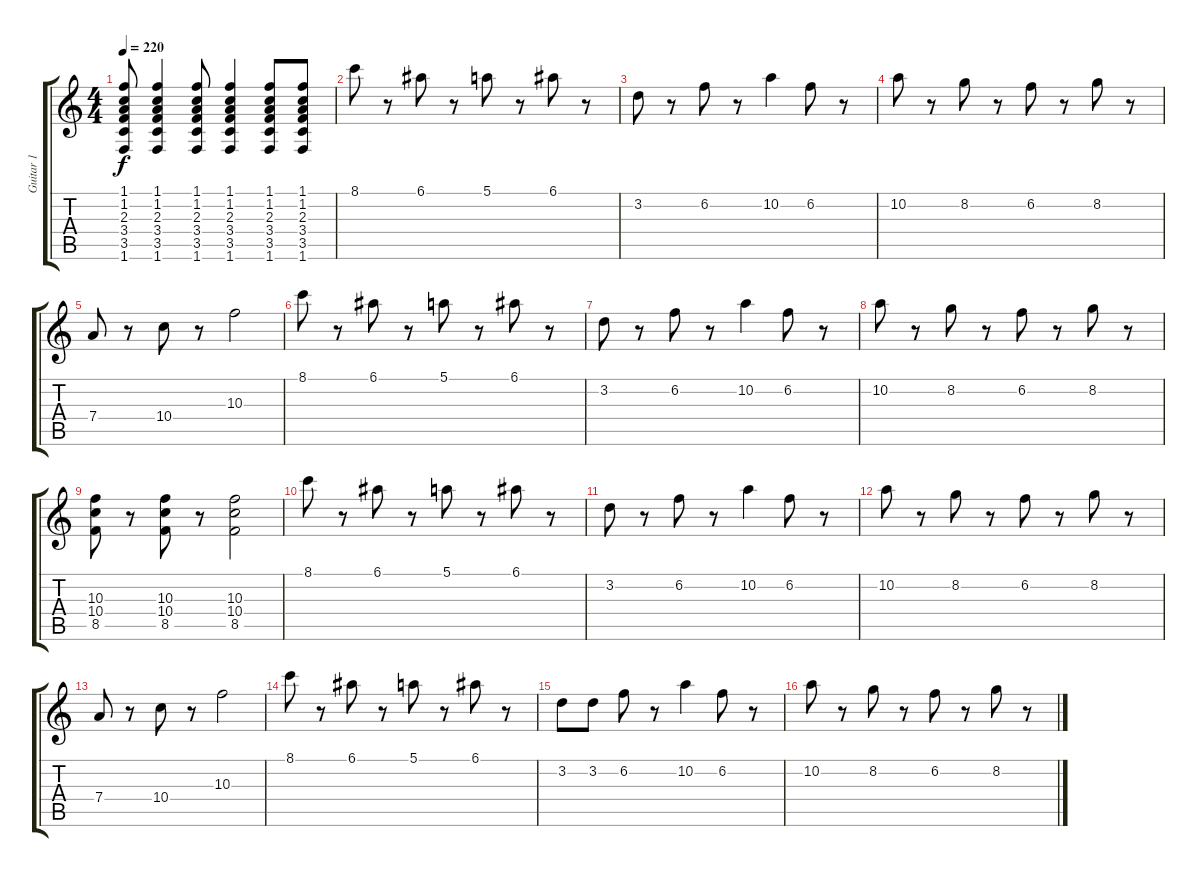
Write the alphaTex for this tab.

\track ("Guitar 1" "Guitar 1") {instrument overdrivenguitar}
\staff {score tabs}
\tuning (E4 B3 G3 D3 A2 E2) {hide}
\ts (4 4)
\tempo 220
\clef g2
\ks c
(1.1 1.2 2.3 3.4 3.5 1.6).8{dy f} (1.1 1.2 2.3 3.4 3.5 1.6).4 (1.1 1.2 2.3 3.4 3.5 1.6).8 (1.1 1.2 2.3 3.4 3.5 1.6).4 (1.1 1.2 2.3 3.4 3.5 1.6).8 (1.1 1.2 2.3 3.4 3.5 1.6).8 |
8.1.8 r.8 6.1.8 r.8 5.1.8 r.8 6.1.8 r.8 |
3.2.8 r.8 6.2.8 r.8 10.2.4 6.2.8 r.8 |
10.2.8 r.8 8.2.8 r.8 6.2.8 r.8 8.2.8 r.8 |
7.4.8 r.8 10.4.8 r.8 10.3.2 |
8.1.8 r.8 6.1.8 r.8 5.1.8 r.8 6.1.8 r.8 |
3.2.8 r.8 6.2.8 r.8 10.2.4 6.2.8 r.8 |
10.2.8 r.8 8.2.8 r.8 6.2.8 r.8 8.2.8 r.8 |
(10.3 10.4 8.5).8 r.8 (10.3 10.4 8.5).8 r.8 (10.3 10.4 8.5).2 |
8.1.8 r.8 6.1.8 r.8 5.1.8 r.8 6.1.8 r.8 |
3.2.8 r.8 6.2.8 r.8 10.2.4 6.2.8 r.8 |
10.2.8 r.8 8.2.8 r.8 6.2.8 r.8 8.2.8 r.8 |
7.4.8 r.8 10.4.8 r.8 10.3.2 |
8.1.8 r.8 6.1.8 r.8 5.1.8 r.8 6.1.8 r.8 |
3.2.8 3.2.8 6.2.8 r.8 10.2.4 6.2.8 r.8 |
10.2.8 r.8 8.2.8 r.8 6.2.8 r.8 8.2.8 r.8
